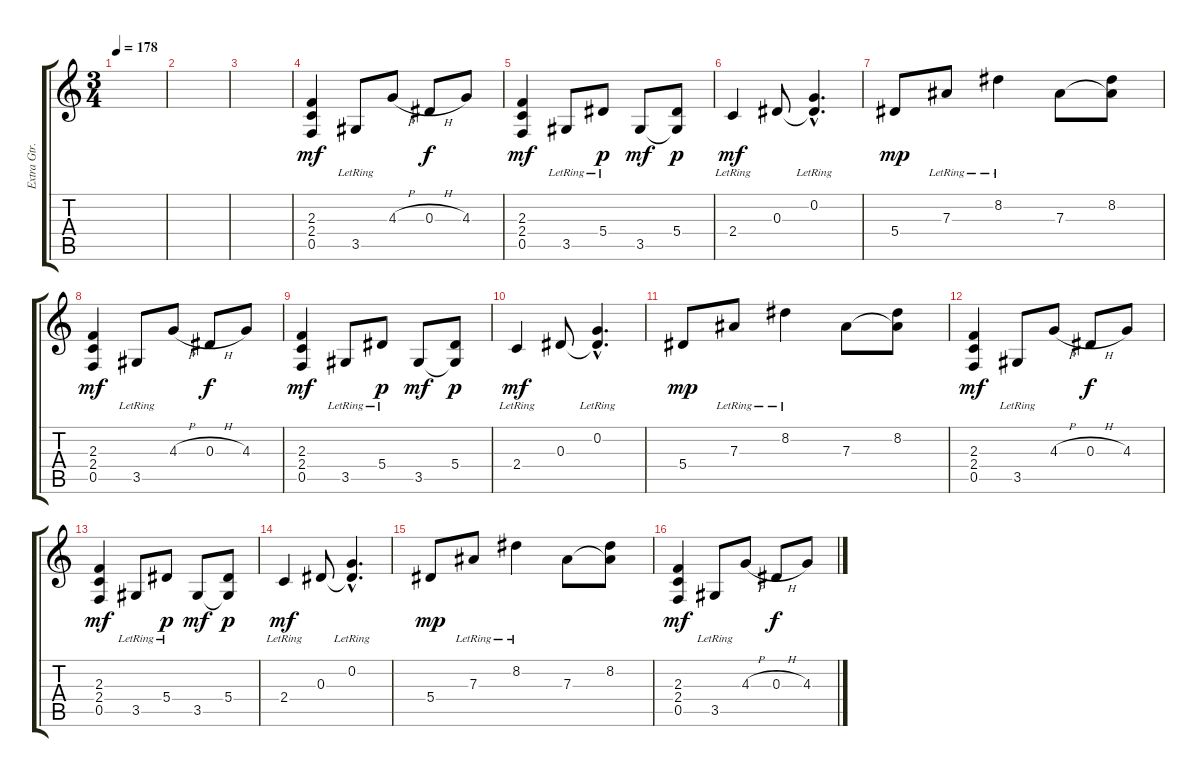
\track ("Extra Gtr." "Extra Gtr.") {instrument distortionguitar}
\staff {score tabs}
\tuning (C4 G3 Eb3 Bb2 F2 C2) {hide}
\ts (3 4)
\tempo 178
\clef g2
\ks c
|
|
|
(2.3 2.4 0.5).4{dy mf balance 4} 3.5{lr}.8 4.3{h}.8 0.3{h}.8{dy f} 4.3.8 |
(2.3 2.4 0.5).4{dy mf} 3.5{lr}.8 5.4{lr}.8{dy p} 3.5.8{dy mf} (5.4 3.5{t}).8{dy p} |
2.4{lr}.4{dy mf} 0.3.8 (0.2{hac lr} 0.3{hac t}).4{d} |
5.4.8{dy mp} 7.3{lr}.8 8.2{lr}.4 7.3.8 (8.2 7.3{t}).8 |
(2.3 2.4 0.5).4{dy mf} 3.5{lr}.8 4.3{h}.8 0.3{h}.8{dy f} 4.3.8 |
(2.3 2.4 0.5).4{dy mf} 3.5{lr}.8 5.4{lr}.8{dy p} 3.5.8{dy mf} (5.4 3.5{t}).8{dy p} |
2.4{lr}.4{dy mf} 0.3.8 (0.2{hac lr} 0.3{hac t}).4{d} |
5.4.8{dy mp} 7.3{lr}.8 8.2{lr}.4 7.3.8 (8.2 7.3{t}).8 |
(2.3 2.4 0.5).4{dy mf} 3.5{lr}.8 4.3{h}.8 0.3{h}.8{dy f} 4.3.8 |
(2.3 2.4 0.5).4{dy mf} 3.5{lr}.8 5.4{lr}.8{dy p} 3.5.8{dy mf} (5.4 3.5{t}).8{dy p} |
2.4{lr}.4{dy mf} 0.3.8 (0.2{hac lr} 0.3{hac t}).4{d} |
5.4.8{dy mp} 7.3{lr}.8 8.2{lr}.4 7.3.8 (8.2 7.3{t}).8 |
(2.3 2.4 0.5).4{dy mf} 3.5{lr}.8 4.3{h}.8 0.3{h}.8{dy f} 4.3.8
